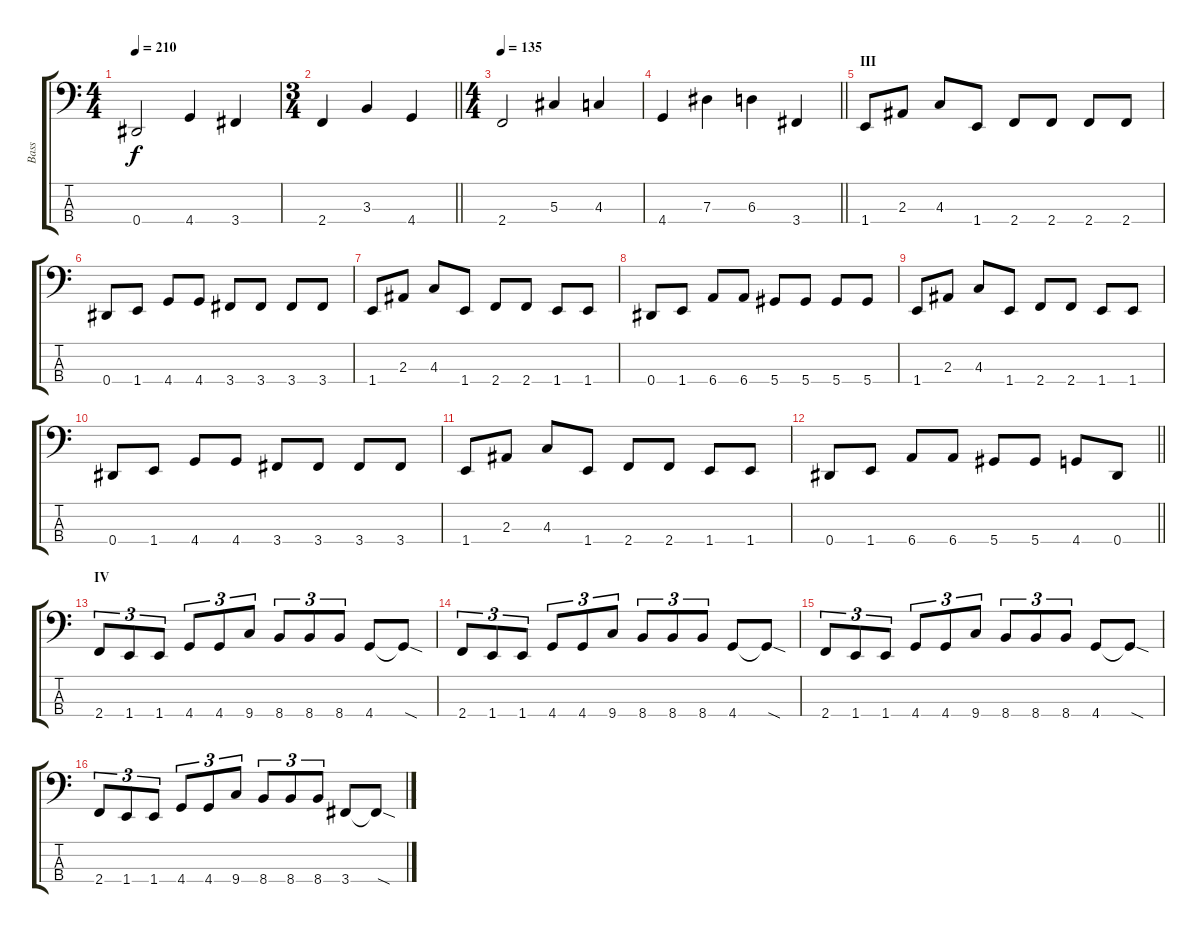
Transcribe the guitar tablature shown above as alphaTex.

\track ("Bass" "Bass") {instrument electricbasspick}
\staff {score tabs}
\tuning (Gb2 Db2 Ab1 Eb1) {hide}
\ts (4 4)
\tempo 210
\clef f4
\ks c
0.4.2{dy f} 4.4.4 3.4.4 |
\ts (3 4)
\barLineRight lightlight
2.4.4 3.3.4 4.4.4 |
\ts (4 4)
\tempo 135
2.4.2 5.3.4 4.3.4 |
\barLineRight lightlight
4.4.4 7.3.4 6.3.4 3.4.4 |
\section ("" "III")
1.4.8 2.3.8 4.3.8 1.4.8 2.4.8 2.4.8 2.4.8 2.4.8 |
0.4.8 1.4.8 4.4.8 4.4.8 3.4.8 3.4.8 3.4.8 3.4.8 |
1.4.8 2.3.8 4.3.8 1.4.8 2.4.8 2.4.8 1.4.8 1.4.8 |
0.4.8 1.4.8 6.4.8 6.4.8 5.4.8 5.4.8 5.4.8 5.4.8 |
1.4.8 2.3.8 4.3.8 1.4.8 2.4.8 2.4.8 1.4.8 1.4.8 |
0.4.8 1.4.8 4.4.8 4.4.8 3.4.8 3.4.8 3.4.8 3.4.8 |
1.4.8 2.3.8 4.3.8 1.4.8 2.4.8 2.4.8 1.4.8 1.4.8 |
\barLineRight lightlight
0.4.8 1.4.8 6.4.8 6.4.8 5.4.8 5.4.8 4.4.8 0.4.8 |
\section ("" "IV")
2.4.8{tu (3 2)} 1.4.8{tu (3 2)} 1.4.8{tu (3 2)} 4.4.8{tu (3 2)} 4.4.8{tu (3 2)} 9.4.8{tu (3 2)} 8.4.8{tu (3 2)} 8.4.8{tu (3 2)} 8.4.8{tu (3 2)} 4.4.8 4.4{sod t}.8 |
2.4.8{tu (3 2)} 1.4.8{tu (3 2)} 1.4.8{tu (3 2)} 4.4.8{tu (3 2)} 4.4.8{tu (3 2)} 9.4.8{tu (3 2)} 8.4.8{tu (3 2)} 8.4.8{tu (3 2)} 8.4.8{tu (3 2)} 4.4.8 4.4{sod t}.8 |
2.4.8{tu (3 2)} 1.4.8{tu (3 2)} 1.4.8{tu (3 2)} 4.4.8{tu (3 2)} 4.4.8{tu (3 2)} 9.4.8{tu (3 2)} 8.4.8{tu (3 2)} 8.4.8{tu (3 2)} 8.4.8{tu (3 2)} 4.4.8 4.4{sod t}.8 |
2.4.8{tu (3 2)} 1.4.8{tu (3 2)} 1.4.8{tu (3 2)} 4.4.8{tu (3 2)} 4.4.8{tu (3 2)} 9.4.8{tu (3 2)} 8.4.8{tu (3 2)} 8.4.8{tu (3 2)} 8.4.8{tu (3 2)} 3.4.8 3.4{sod t}.8
